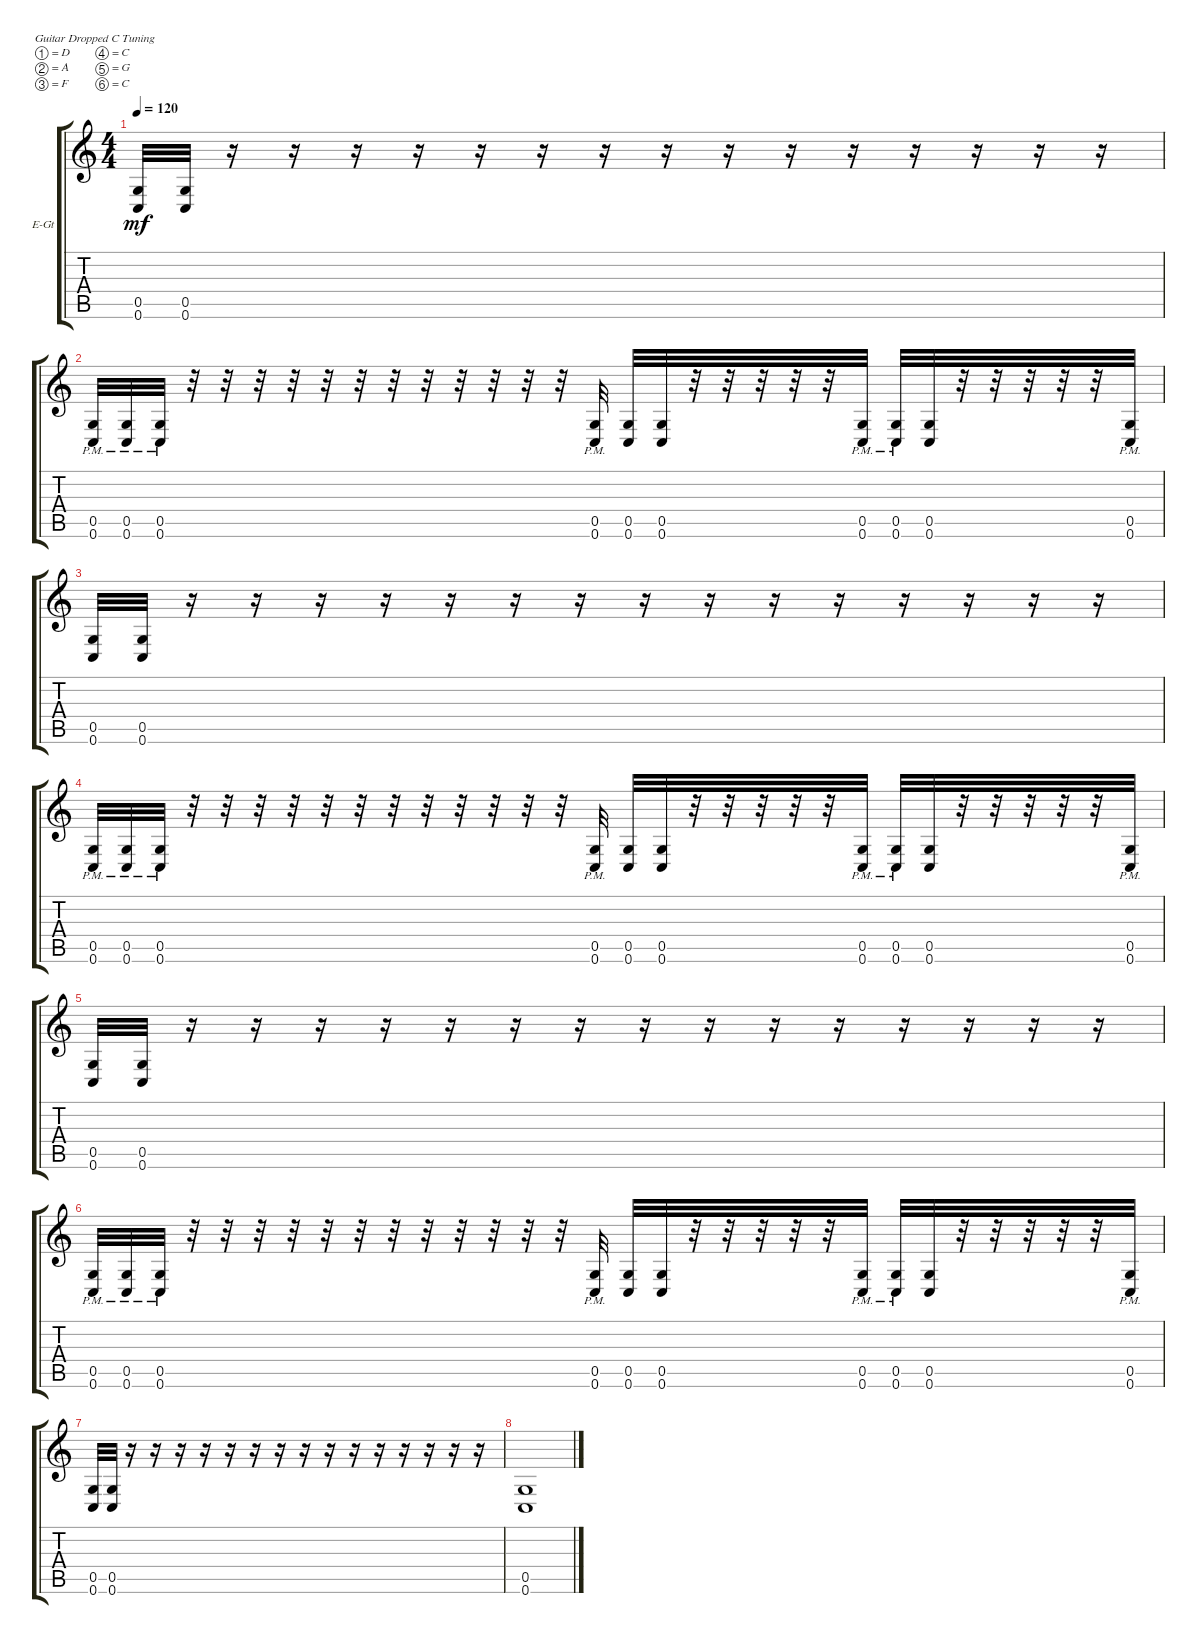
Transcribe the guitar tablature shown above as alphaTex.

\defaultSystemsLayout 4
\bracketExtendMode groupsimilarinstruments
\firstSystemTrackNameOrientation horizontal
\otherSystemsTrackNameOrientation horizontal
\track ("Vet" "E-Gt") {instrument distortionguitar}
\staff {score tabs}
\tuning (D4 A3 F3 C3 G2 C2)
\ts (4 4)
\tempo 120
\clef g2
\ks c
(0.5 0.6).32{dy mf} (0.5 0.6).32 r.16 r.16 r.16 r.16 r.16 r.16 r.16 r.16 r.16 r.16 r.16 r.16 r.16 r.16 r.16 |
(0.5{pm} 0.6{pm}).32 (0.5{pm} 0.6{pm}).32 (0.5{pm} 0.6{pm}).32 r.32 r.32 r.32 r.32 r.32 r.32 r.32 r.32 r.32 r.32 r.32 r.32 (0.5{pm} 0.6{pm}).32 (0.5 0.6).32 (0.5 0.6).32 r.32 r.32 r.32 r.32 r.32 (0.5{pm} 0.6{pm}).32 (0.5{pm} 0.6{pm}).32 (0.5 0.6).32 r.32 r.32 r.32 r.32 r.32 (0.5{pm} 0.6{pm}).32 |
(0.5 0.6).32 (0.5 0.6).32 r.16 r.16 r.16 r.16 r.16 r.16 r.16 r.16 r.16 r.16 r.16 r.16 r.16 r.16 r.16 |
(0.5{pm} 0.6{pm}).32 (0.5{pm} 0.6{pm}).32 (0.5{pm} 0.6{pm}).32 r.32 r.32 r.32 r.32 r.32 r.32 r.32 r.32 r.32 r.32 r.32 r.32 (0.5{pm} 0.6{pm}).32 (0.5 0.6).32 (0.5 0.6).32 r.32 r.32 r.32 r.32 r.32 (0.5{pm} 0.6{pm}).32 (0.5{pm} 0.6{pm}).32 (0.5 0.6).32 r.32 r.32 r.32 r.32 r.32 (0.5{pm} 0.6{pm}).32 |
(0.5 0.6).32 (0.5 0.6).32 r.16 r.16 r.16 r.16 r.16 r.16 r.16 r.16 r.16 r.16 r.16 r.16 r.16 r.16 r.16 |
(0.5{pm} 0.6{pm}).32 (0.5{pm} 0.6{pm}).32 (0.5{pm} 0.6{pm}).32 r.32 r.32 r.32 r.32 r.32 r.32 r.32 r.32 r.32 r.32 r.32 r.32 (0.5{pm} 0.6{pm}).32 (0.5 0.6).32 (0.5 0.6).32 r.32 r.32 r.32 r.32 r.32 (0.5{pm} 0.6{pm}).32 (0.5{pm} 0.6{pm}).32 (0.5 0.6).32 r.32 r.32 r.32 r.32 r.32 (0.5{pm} 0.6{pm}).32 |
(0.5 0.6).32 (0.5 0.6).32 r.16 r.16 r.16 r.16 r.16 r.16 r.16 r.16 r.16 r.16 r.16 r.16 r.16 r.16 r.16 |
(0.5 0.6).1
